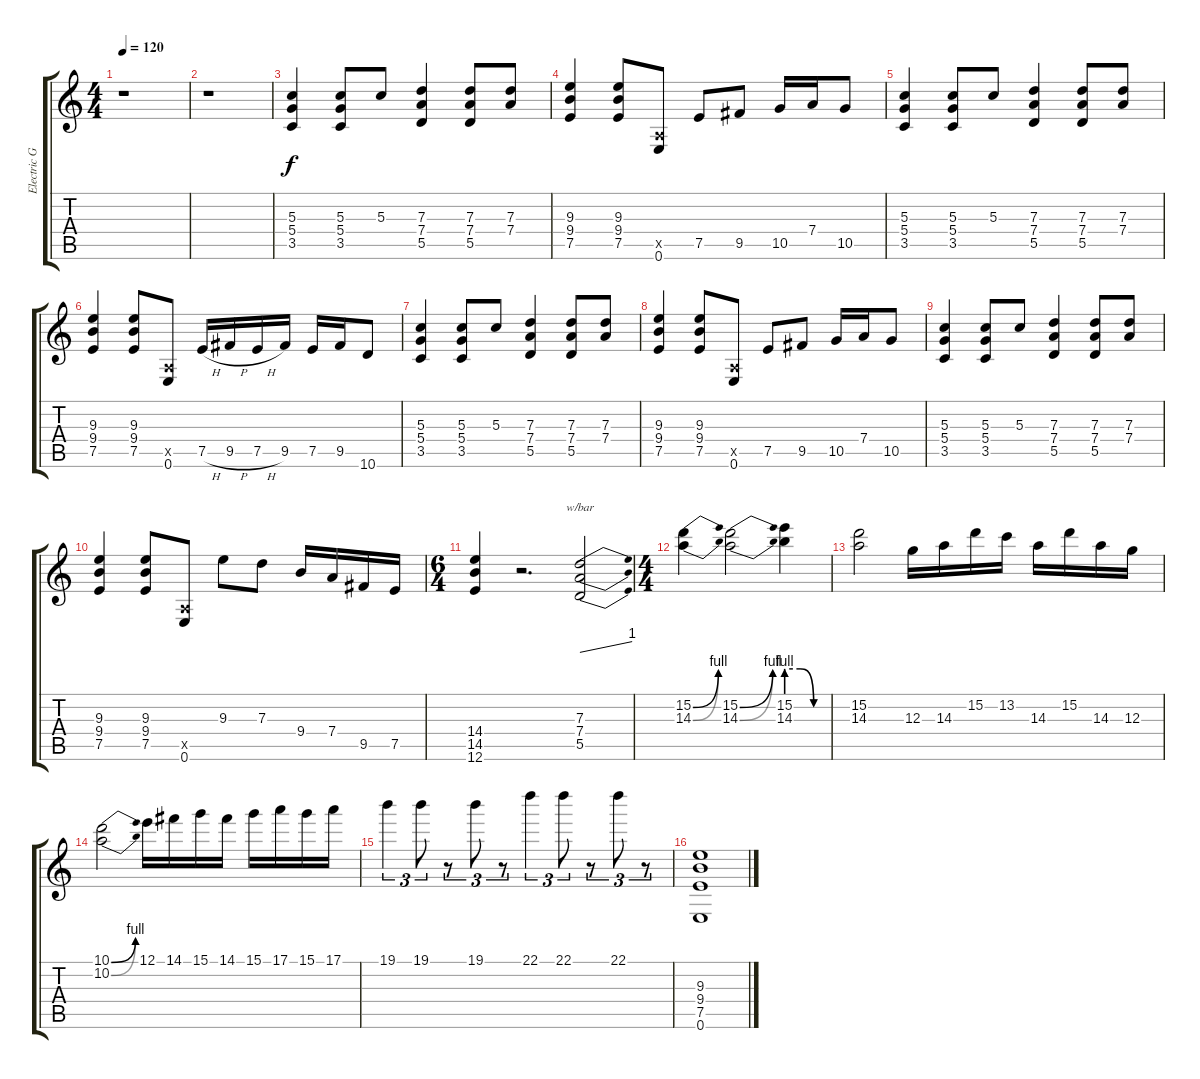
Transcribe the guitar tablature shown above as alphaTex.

\track ("Electric Guitar 2" "Electric G") {instrument overdrivenguitar}
\staff {score tabs}
\tuning (E4 B3 G3 D3 A2 E2) {hide}
\ts (4 4)
\tempo 120
\clef g2
\ks c
r.1{dy f} |
r.1 |
(5.3 5.4 3.5).4 (5.3 5.4 3.5).8 5.3.8 (7.3 7.4 5.5).4 (7.3 7.4 5.5).8 (7.3 7.4).8 |
(9.3 9.4 7.5).4 (9.3 9.4 7.5).8 (0.5{x} 0.6).8 7.5.8 9.5.8 10.5.16 7.4.16 10.5.8 |
(5.3 5.4 3.5).4 (5.3 5.4 3.5).8 5.3.8 (7.3 7.4 5.5).4 (7.3 7.4 5.5).8 (7.3 7.4).8 |
(9.3 9.4 7.5).4 (9.3 9.4 7.5).8 (0.5{x} 0.6).8 7.5{h}.16 9.5{h}.16 7.5{h}.16 9.5.16 7.5.16 9.5.16 10.6.8 |
(5.3 5.4 3.5).4 (5.3 5.4 3.5).8 5.3.8 (7.3 7.4 5.5).4 (7.3 7.4 5.5).8 (7.3 7.4).8 |
(9.3 9.4 7.5).4 (9.3 9.4 7.5).8 (0.5{x} 0.6).8 7.5.8 9.5.8 10.5.16 7.4.16 10.5.8 |
(5.3 5.4 3.5).4 (5.3 5.4 3.5).8 5.3.8 (7.3 7.4 5.5).4 (7.3 7.4 5.5).8 (7.3 7.4).8 |
(9.3 9.4 7.5).4 (9.3 9.4 7.5).8 (0.5{x} 0.6).8 9.3.8 7.3.8 9.4.16 7.4.16 9.5.16 7.5.16 |
\ts (6 4)
(14.4 14.5 12.6).4 r.2{d} (7.3 7.4 5.5).2{tbe (dive default 0 0 60 4)} |
\ts (4 4)
(15.2{be (bend 0 0 60 4)} 14.3{be (bend 0 0 60 4)}).4 (15.2{be (bend 0 0 60 4)} 14.3{be (bend 0 0 60 4)}).2 (15.2{be (custom 0 4 20 4 40 0 60 0)} 14.3{be (custom 0 4 20 4 40 0 60 0)}).4 |
(15.2 14.3).2 12.3.16 14.3.16 15.2.16 13.2.16 14.3.16 15.2.16 14.3.16 12.3.16 |
(10.1{be (bend 0 0 60 4)} 10.2{be (bend 0 0 60 4)}).2 12.1.16 14.1.16 15.1.16 14.1.16 15.1.16 17.1.16 15.1.16 17.1.16 |
19.1.4{tu (3 2)} 19.1.8{tu (3 2)} r.8{tu (3 2)} 19.1.8{tu (3 2)} r.8{tu (3 2)} 22.1.4{tu (3 2)} 22.1.8{tu (3 2)} r.8{tu (3 2)} 22.1.8{tu (3 2)} r.8{tu (3 2)} |
(9.3 9.4 7.5 0.6).1
